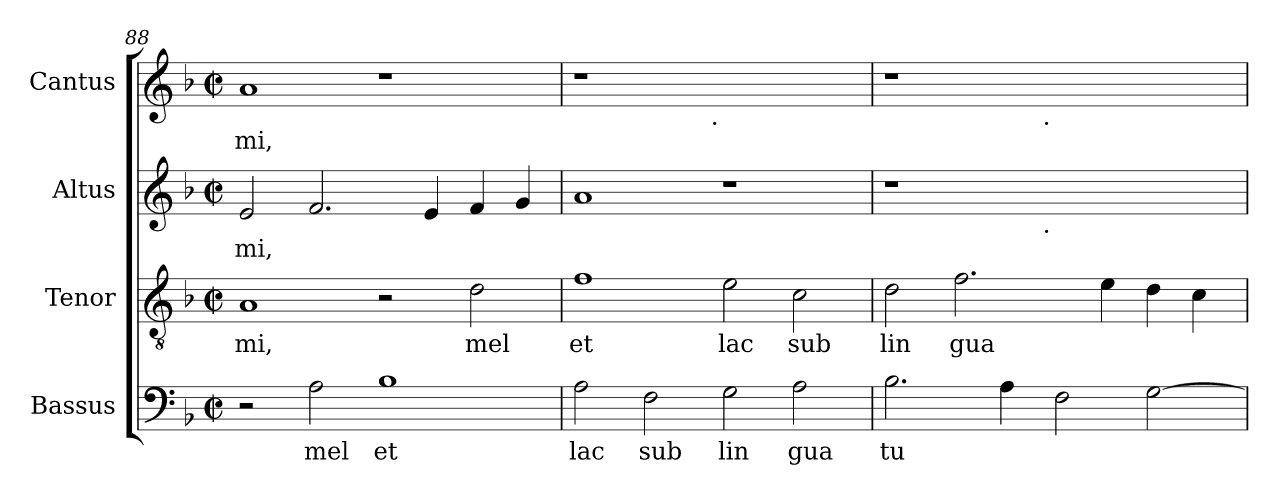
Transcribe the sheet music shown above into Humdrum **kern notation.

**kern	**text	**kern	**text	**kern	**text	**kern	**text
*part4	*part4	*part3	*part3	*part2	*part2	*part1	*part1
*staff4	*staff4	*staff3	*staff3	*staff2	*staff2	*staff1	*staff1
*I"Bassus	*	*I"Tenor	*	*I"Altus	*	*I"Cantus	*
*clefF4	*	*clefGv2	*	*clefG2	*	*clefG2	*
*k[b-]	*	*k[b-]	*	*k[b-]	*	*k[b-]	*
*F:	*	*F:	*	*F:	*	*F:	*
*M2/2	*	*M2/2	*	*M2/2	*	*M2/2	*
*met(c|)	*	*met(c|)	*	*met(c|)	*	*met(c|)	*
=88	=88	=88	=88	=88	=88	=88	=88
!	!	!	!LO:LY:b:cj	!	!LO:LY:b:cj	!	!LO:LY:b:cj
2r	.	1A	mi,	2e/	mi,	1a	mi,
!	!LO:LY:b:cj	!	!	!	!LO:LY:b:cj	!	!
2A\	mel	.	.	2.f/	.	.	.
!	!LO:LY:b:cj	!	!	!	!	!	!
1B-	et	2r	.	.	.	1r	.
!	!	!	!	!	!LO:LY:b:cj	!	!
.	.	.	.	4e/	.	.	.
!	!	!	!LO:LY:b:cj	!	!LO:LY:b:cj	!	!
.	.	2d\	mel	4f/	.	.	.
!	!	!	!	!	!LO:LY:b:cj	!	!
.	.	.	.	4g/	.	.	.
=89	=89	=89	=89	=89	=89	=89	=89
!	!LO:LY:b:cj	!	!LO:LY:b:cj	!	!LO:LY:b:cj	!	!
*	*	*	*	*	*	*^	*
2A\	lac	1f	et	1a	.	1r	2ryy	.
!	!LO:LY:b:cj	!	!	!	!	!	!	!
2F\	sub	.	.	.	.	.	4...ryy	.
!	!	!	!	!	!	!	!LO:TX:b:t=.	!
.	.	.	.	.	.	.	1ryy	.
!	!LO:LY:b:cj	!	!LO:LY:b:cj	!	!	!	!	!
2G\	lin	2e\	lac	1r	.	1ryy	.	.
!	!LO:LY:b:cj	!	!LO:LY:b:cj	!	!	!	!	!
2A\	gua	2c\	sub	.	.	.	.	.
.	.	.	.	.	.	.	32ryy	.
=90	=90	=90	=90	=90	=90	=90	=90	=90
!	!LO:LY:b:cj	!	!LO:LY:b:cj	!	!	!	!	!
*	*	*	*	*^	*	*	*	*
2.B-\	tu-	2d\	lin	1r	2ryy	.	1r	2ryy	.
!	!	!	!LO:LY:b:cj	!	!	!	!	!	!
.	.	2.f\	gua	.	4...ryy	.	.	4...ryy	.
!	!LO:LY:b:cj	!	!	!	!	!	!	!	!
4A\	--	.	.	.	.	.	.	.	.
!	!	!	!	!	!	!	!	!LO:TX:b:t=.	!
!	!	!	!	!	!LO:TX:b:t=.	!	!	!	!
.	.	.	.	.	1ryy	.	.	1ryy	.
!	!LO:LY:b:cj	!	!	!	!	!	!	!	!
2F\	--	.	.	1ryy	.	.	1ryy	.	.
!	!	!	!LO:LY:b:cj	!	!	!	!	!	!
.	.	4e\	.	.	.	.	.	.	.
!	!LO:LY:b:cj	!	!LO:LY:b:cj	!	!	!	!	!	!
[>2G\	--	4d\	.	.	.	.	.	.	.
!	!	!	!LO:LY:b:cj	!	!	!	!	!	!
.	.	4c\	.	.	.	.	.	.	.
.	.	.	.	.	32ryy	.	.	32ryy	.
*	*	*	*	*v	*v	*	*	*	*
*	*	*	*	*	*	*v	*v	*
=	=	=	=	=	=	=	=
*-	*-	*-	*-	*-	*-	*-	*-
